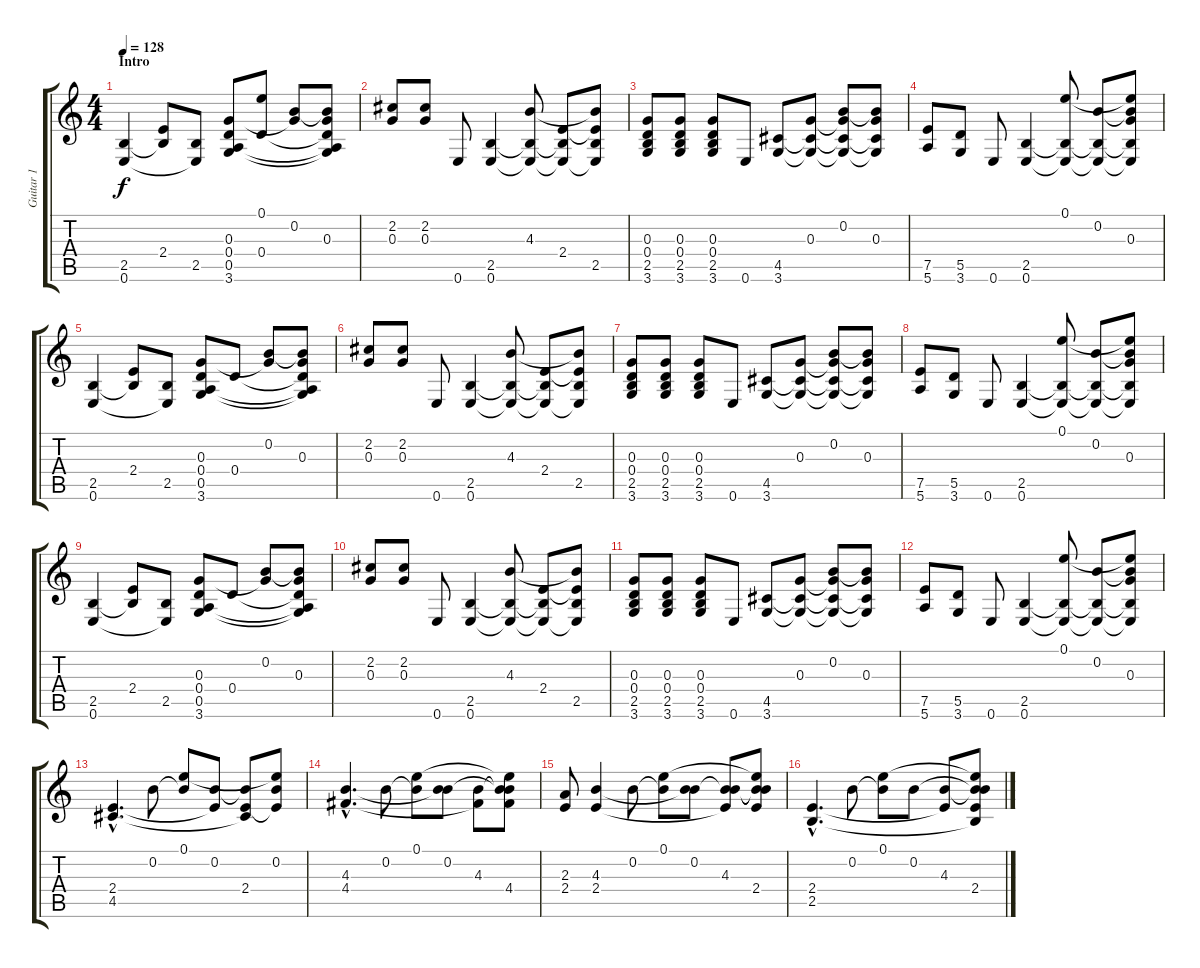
\track ("Guitar 1" "Guitar 1") {instrument distortionguitar}
\staff {score tabs}
\tuning (E4 B3 G3 D3 A2 E2) {hide}
\ts (4 4)
\section ("" "Intro")
\tempo 128
\clef g2
\ks c
(2.5 0.6).4{dy f instrument distortionguitar} (2.4 2.5{t}).8 (2.5 0.6{t}).8 (0.3 0.4 0.5 3.6).8 (0.1 0.4).8 (0.2 0.3{t}).8 (0.2{t} 0.3 0.4{t} 0.5{t} 3.6{t}).8 |
(2.2 0.3).8 (2.2 0.3).8 0.6.8 (2.5 0.6).4 (4.3 2.5{t} 0.6{t}).8 (2.4 2.5{t} 0.6{t}).8 (4.3{t} 2.4{t} 2.5 0.6{t}).8 |
(0.3 0.4 2.5 3.6).8 (0.3 0.4 2.5 3.6).8 (0.3 0.4 2.5 3.6).8 0.6.8 (4.5 3.6).8 (0.3 4.5{t} 3.6{t}).8 (0.2 0.3{t} 4.5{t} 3.6{t}).8 (0.2{t} 0.3 4.5{t} 3.6{t}).8 |
(7.5 5.6).8 (5.5 3.6).8 0.6.8 (2.5 0.6).4 (0.1 2.5{t} 0.6{t}).8 (0.2 2.5{t} 0.6{t}).8 (0.1{t} 0.2{t} 0.3 2.5{t} 0.6{t}).8 |
(2.5 0.6).4 (2.4 2.5{t}).8 (2.5 0.6{t}).8 (0.3 0.4 0.5 3.6).8 0.4.8 (0.2 0.3{t}).8 (0.2{t} 0.3 0.4{t} 0.5{t} 3.6{t}).8 |
(2.2 0.3).8 (2.2 0.3).8 0.6.8 (2.5 0.6).4 (4.3 2.5{t} 0.6{t}).8 (2.4 2.5{t} 0.6{t}).8 (4.3{t} 2.4{t} 2.5 0.6{t}).8 |
(0.3 0.4 2.5 3.6).8 (0.3 0.4 2.5 3.6).8 (0.3 0.4 2.5 3.6).8 0.6.8 (4.5 3.6).8 (0.3 4.5{t} 3.6{t}).8 (0.2 0.3{t} 4.5{t} 3.6{t}).8 (0.2{t} 0.3 4.5{t} 3.6{t}).8 |
(7.5 5.6).8 (5.5 3.6).8 0.6.8 (2.5 0.6).4 (0.1 2.5{t} 0.6{t}).8 (0.2 2.5{t} 0.6{t}).8 (0.1{t} 0.2{t} 0.3 2.5{t} 0.6{t}).8 |
(2.5 0.6).4 (2.4 2.5{t}).8 (2.5 0.6{t}).8 (0.3 0.4 0.5 3.6).8 0.4.8 (0.2 0.3{t}).8 (0.2{t} 0.3 0.4{t} 0.5{t} 3.6{t}).8 |
(2.2 0.3).8 (2.2 0.3).8 0.6.8 (2.5 0.6).4 (4.3 2.5{t} 0.6{t}).8 (2.4 2.5{t} 0.6{t}).8 (4.3{t} 2.4{t} 2.5 0.6{t}).8 |
(0.3 0.4 2.5 3.6).8 (0.3 0.4 2.5 3.6).8 (0.3 0.4 2.5 3.6).8 0.6.8 (4.5 3.6).8 (0.3 4.5{t} 3.6{t}).8 (0.2 0.3{t} 4.5{t} 3.6{t}).8 (0.2{t} 0.3 4.5{t} 3.6{t}).8 |
(7.5 5.6).8 (5.5 3.6).8 0.6.8 (2.5 0.6).4 (0.1 2.5{t} 0.6{t}).8 (0.2 2.5{t} 0.6{t}).8 (0.1{t} 0.2{t} 0.3 2.5{t} 0.6{t}).8 |
(2.4{hac} 4.5{hac}).4{d} 0.2.8 (0.1 0.2{t}).8 (0.2 2.4{t}).8 (0.2{t} 2.4 4.5{t}).8 (0.1{t} 0.2 2.4{t}).8 |
(4.3{hac} 4.4{hac}).4{d} 0.2.8 (0.1 0.2{t}).8 (0.2 4.3{t}).8 (4.3 4.4{t}).8 (0.1{t} 0.2{t} 4.3{t} 4.4).8 |
(2.3 2.4).8 (4.3 2.4).4 0.2.8 (0.1 0.2{t}).8 (0.2 4.3{t}).8 (0.2{t} 4.3 2.4{t}).8 (0.1{t} 0.2{t} 4.3{t} 2.4).8 |
(2.4{hac} 2.5{hac}).4{d} 0.2.8 (0.1 0.2{t}).8 0.2.8 (4.3 2.4{t}).8 (0.1{t} 0.2{t} 4.3{t} 2.4 2.5{t}).8
